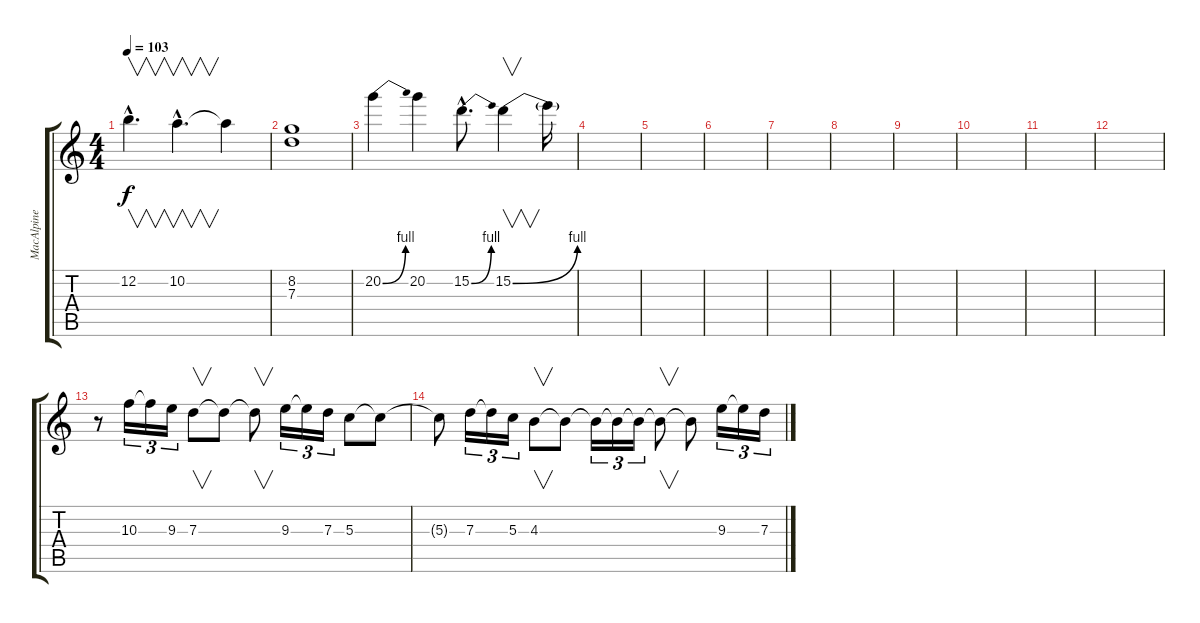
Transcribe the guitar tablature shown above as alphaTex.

\track ("MacAlpine solo" "MacAlpine ") {instrument distortionguitar}
\staff {score tabs}
\tuning (E4 B3 G3 D3 A2 E2) {hide}
\ts (4 4)
\tempo 103
\clef g2
\ks c
12.2{hac}.4{v d dy f} 10.2{hac}.4{v d} 10.2{t}.4 |
(8.2 7.3).1 |
20.2{be (bend 0 0 60 4)}.4 20.2.4 15.2{be (bend 0 0 60 4) hac}.8{d} 15.2{be (bend 0 0 60 4)}.4{v} 15.2{t}.16 |
|
|
|
|
|
|
|
|
|
r.8 10.3.16{tu (3 2)} 10.3{t}.16{tu (3 2)} 9.3.16{tu (3 2)} 7.3.8{v} 7.3{t}.8 7.3{t}.8{v} 9.3.16{tu (3 2)} 9.3{t}.16{tu (3 2)} 7.3.16{tu (3 2)} 5.3.8 5.3{t}.8 |
5.3{t}.8 7.3.16{tu (3 2)} 7.3{t}.16{tu (3 2)} 5.3.16{tu (3 2)} 4.3.8{v} 4.3{t}.8 4.3{t}.16{tu (3 2)} 4.3{t}.16{tu (3 2)} 4.3{t}.16{tu (3 2)} 4.3{t}.8{v} 4.3{t}.8 9.3.16{tu (3 2)} 9.3{t}.16{tu (3 2)} 7.3.16{tu (3 2)}
